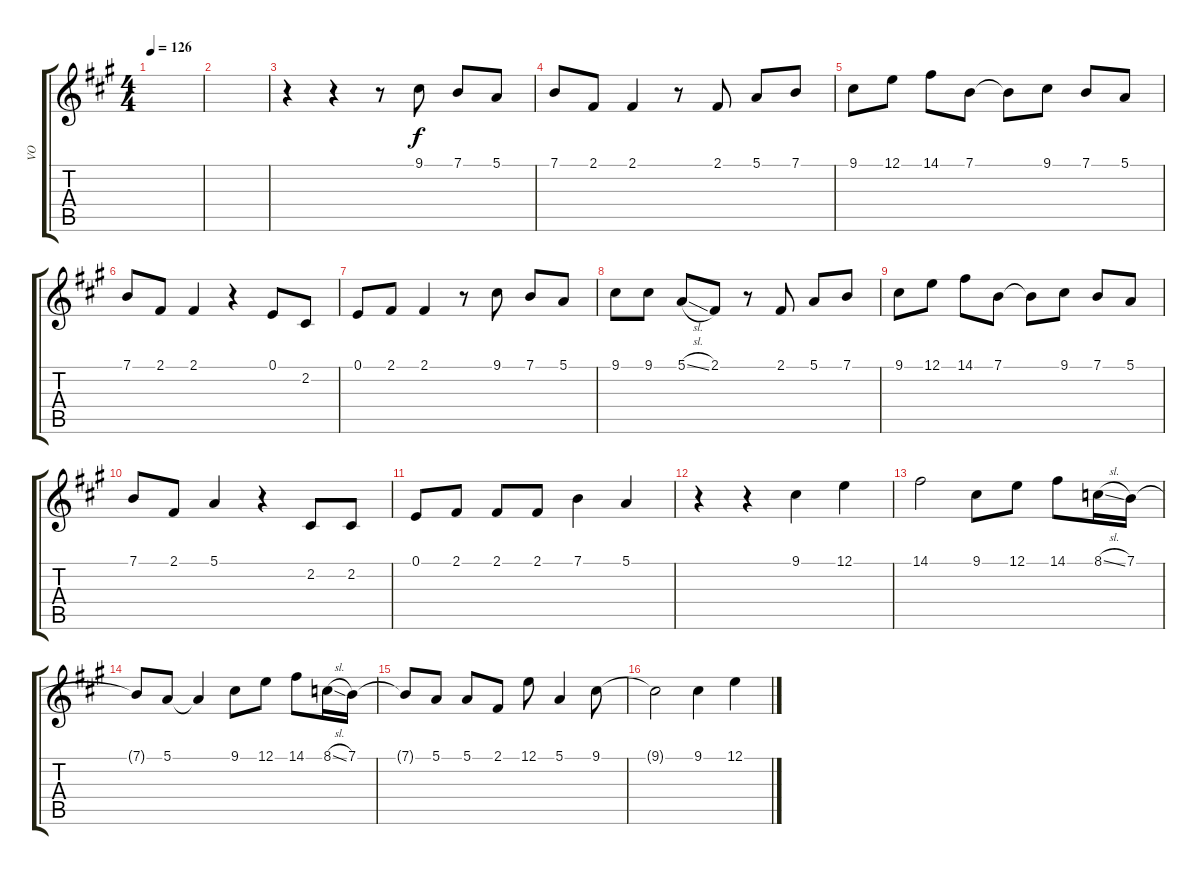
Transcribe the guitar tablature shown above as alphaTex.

\track ("VO" "VO") {instrument ocarina}
\staff {score tabs}
\tuning (E4 B3 G3 D3 A2 E2) {hide}
\ts (4 4)
\tempo 126
\clef g2
\ks f#minor
|
|
r.4 r.4 r.8 9.1.8 7.1.8 5.1.8 |
7.1.8 2.1.8 2.1.4 r.8 2.1.8 5.1.8 7.1.8 |
9.1.8 12.1.8 14.1.8 7.1.8 7.1{t}.8 9.1.8 7.1.8 5.1.8 |
7.1.8 2.1.8 2.1.4 r.4 0.1.8 2.2.8 |
0.1.8 2.1.8 2.1.4 r.8 9.1.8 7.1.8 5.1.8 |
9.1.8 9.1.8 5.1{sl}.8 2.1.8 r.8 2.1.8 5.1.8 7.1.8 |
9.1.8 12.1.8 14.1.8 7.1.8 7.1{t}.8 9.1.8 7.1.8 5.1.8 |
7.1.8 2.1.8 5.1.4 r.4 2.2.8 2.2.8 |
0.1.8 2.1.8 2.1.8 2.1.8 7.1.4 5.1.4 |
r.4 r.4 9.1.4 12.1.4 |
14.1.2 9.1.8 12.1.8 14.1.8 8.1{sl}.16 7.1.16 |
7.1{t}.8 5.1.8 5.1{t}.4 9.1.8 12.1.8 14.1.8 8.1{sl}.16 7.1.16 |
7.1{t}.8 5.1.8 5.1.8 2.1.8 12.1.8 5.1.4 9.1.8 |
9.1{t}.2 9.1.4 12.1.4
